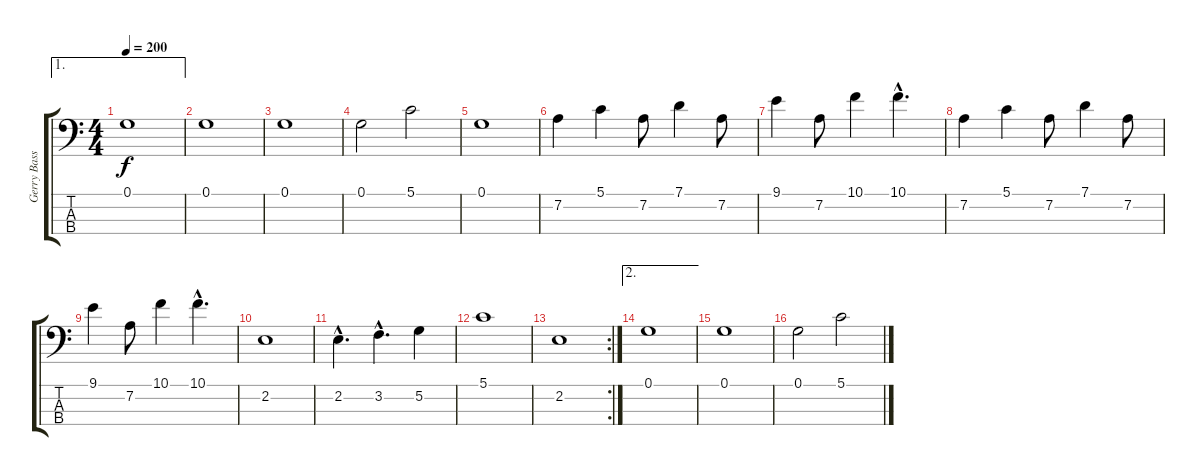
\track ("Gerry Bass" "Gerry Bass") {instrument electricbassfinger}
\staff {score tabs}
\tuning (G2 D2 A1 E1) {hide}
\ae 1
\ts (4 4)
\tempo 200
\clef f4
\ks c
0.1.1{dy f} |
0.1.1 |
0.1.1 |
0.1.2 5.1.2 |
0.1.1 |
7.2.4 5.1.4 7.2.8 7.1.4 7.2.8 |
9.1.4 7.2.8 10.1.4 10.1{hac}.4{d} |
7.2.4 5.1.4 7.2.8 7.1.4 7.2.8 |
9.1.4 7.2.8 10.1.4 10.1{hac}.4{d} |
2.2.1 |
2.2{hac}.4{d} 3.2{hac}.4{d} 5.2.4 |
5.1.1 |
\rc 2
2.2.1 |
\ae 2
0.1.1 |
0.1.1 |
0.1.2 5.1.2
